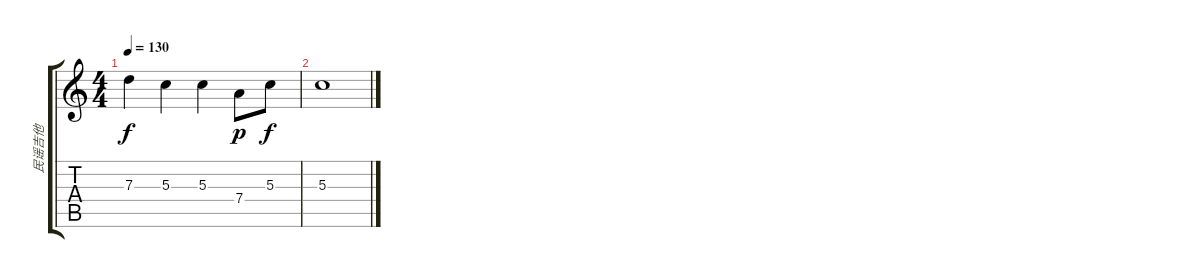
\track ("民谣吉他" "民谣吉他") {instrument acousticguitarsteel}
\staff {score tabs}
\tuning (E4 B3 G3 D3 A2 E2) {hide}
\ts (4 4)
\tempo 130
\clef g2
\ks c
7.3.4{dy f} 5.3.4 5.3.4 7.4.8{dy p} 5.3.8{dy f} |
5.3.1
